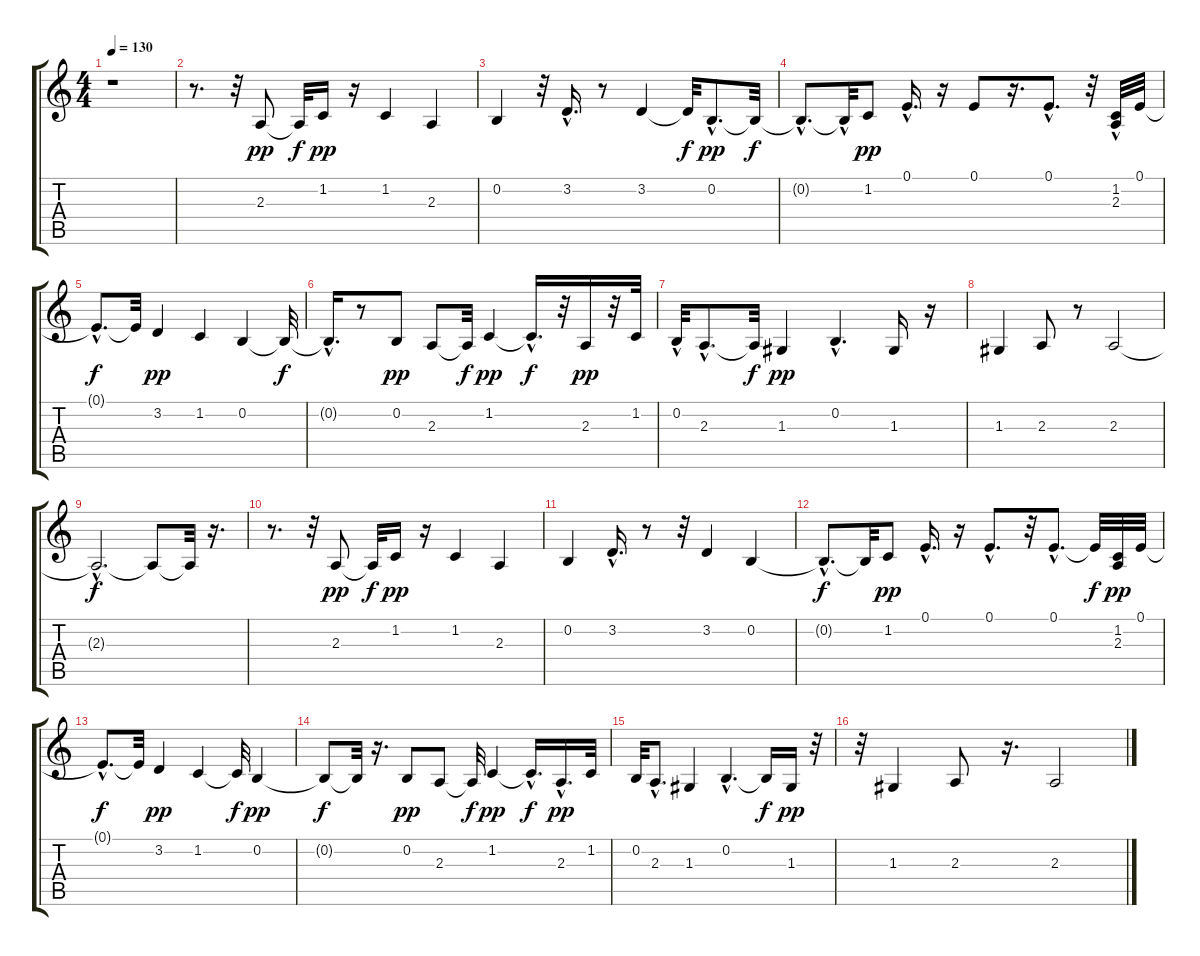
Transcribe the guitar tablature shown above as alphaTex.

\track "" {instrument shanai}
\staff {score tabs}
\tuning (E4 B3 G3 D3 A2 E2) {hide}
\ts (4 4)
\tempo 130
\clef g2
\ks c
r.1{dy pp} |
r.8{d} r.32 2.3.8 2.3{t}.32{dy f} 1.2.16{dy pp} r.16 1.2.4 2.3.4 |
0.2.4 r.32 3.2{hac}.16{d} r.8 3.2.4 3.2{t}.32{dy f} 0.2{hac}.8{d dy pp} 0.2{t}.32{dy f} |
0.2{hac t}.8{d} 0.2{hac t}.32 1.2.8{dy pp} 0.1{hac}.16{d} r.16 0.1.8 r.16{d} 0.1{hac}.8{d} r.32 (1.2 2.3{hac}).32 0.1.32 |
0.1{hac t}.8{d dy f} 0.1{t}.32 3.2.4{dy pp} 1.2.4 0.2.4 0.2{t}.32{dy f} |
0.2{hac t}.16{d} r.8 0.2.8{dy pp} 2.3.8 2.3{t}.32{dy f} 1.2.4{dy pp} 1.2{hac t}.16{d dy f} r.32 2.3.16{dy pp} r.32 1.2.32 |
0.2{hac}.32 2.3{hac}.8{d} 2.3{t}.32{dy f} 1.3.4{dy pp} 0.2{hac}.4{d} 1.3.16 r.16 |
1.3.4 2.3.8 r.8 2.3.2 |
2.3{hac t}.2{d dy f} 2.3{t}.8 2.3{t}.32 r.16{d} |
r.8{d} r.32 2.3.8{dy pp} 2.3{t}.32{dy f} 1.2.16{dy pp} r.16 1.2.4 2.3.4 |
0.2.4 3.2{hac}.16{d} r.8 r.32 3.2.4 0.2.4 |
0.2{hac t}.8{d dy f} 0.2{t}.32 1.2.8{dy pp} 0.1{hac}.16{d} r.16 0.1{hac}.8{d} r.32 0.1{hac}.8{d} 0.1{t}.32{dy f} (1.2 2.3).32{dy pp} 0.1.32 |
0.1{hac t}.8{d dy f} 0.1{t}.32 3.2.4{dy pp} 1.2.4 1.2{t}.32{dy f} 0.2.4{dy pp} |
0.2{t}.8{dy f} 0.2{t}.32 r.16{d} 0.2.8{dy pp} 2.3.8 2.3{t}.32{dy f} 1.2.4{dy pp} 1.2{hac t}.16{d dy f} 2.3{hac}.16{d dy pp} 1.2.32 |
0.2.32 2.3{hac}.8{d} 1.3.4 0.2{hac}.4{d} 0.2{t}.16{dy f} 1.3.16{dy pp} r.32 |
r.32 1.3.4 2.3.8 r.16{d} 2.3.2
